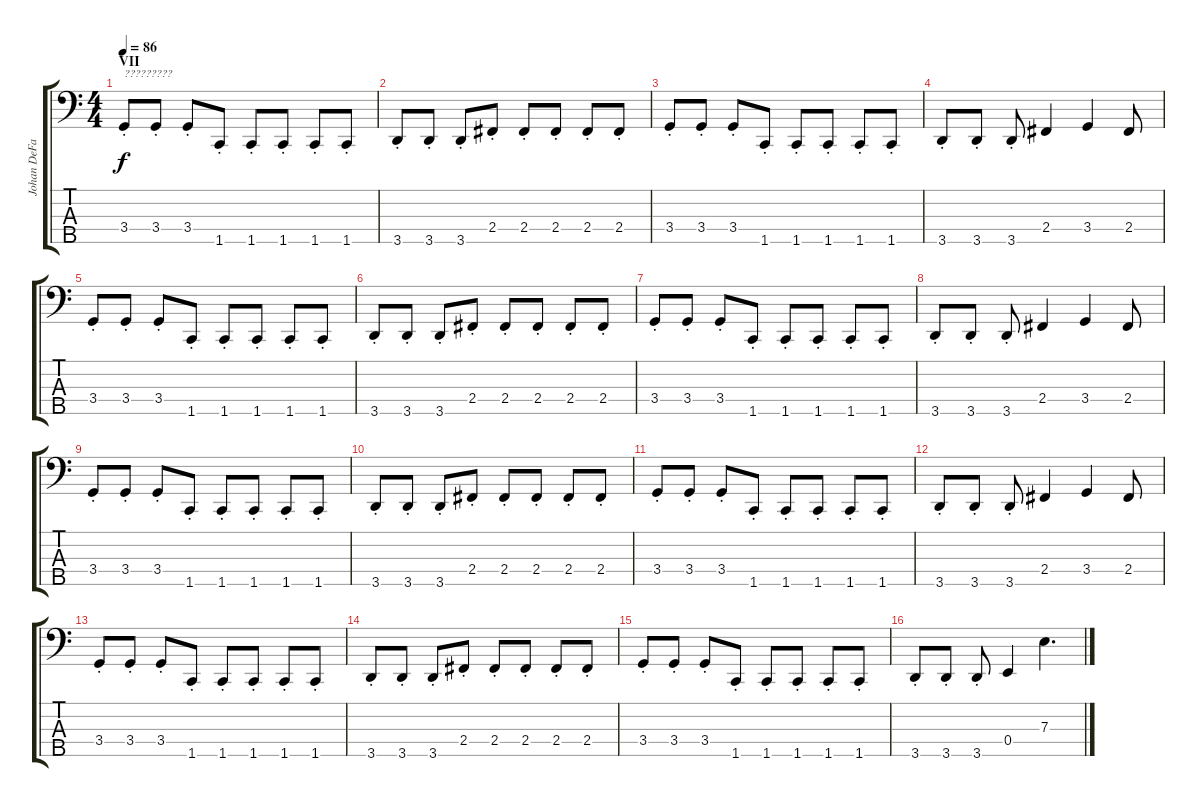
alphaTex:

\track ("Johan DeFarfalla - Bass" "Johan DeFa") {instrument fretlessbass}
\staff {score tabs}
\tuning (G2 D2 A1 E1 B0) {hide}
\ts (4 4)
\section ("" "VII")
\tempo 86
\clef f4
\ks c
3.4{st}.8{txt "?????????" dy f} 3.4{st}.8 3.4{st}.8 1.5{st}.8 1.5{st}.8 1.5{st}.8 1.5{st}.8 1.5{st}.8 |
3.5{st}.8 3.5{st}.8 3.5{st}.8 2.4{st}.8 2.4{st}.8 2.4{st}.8 2.4{st}.8 2.4{st}.8 |
3.4{st}.8 3.4{st}.8 3.4{st}.8 1.5{st}.8 1.5{st}.8 1.5{st}.8 1.5{st}.8 1.5{st}.8 |
3.5{st}.8 3.5{st}.8 3.5{st}.8 2.4.4 3.4.4 2.4.8 |
3.4{st}.8 3.4{st}.8 3.4{st}.8 1.5{st}.8 1.5{st}.8 1.5{st}.8 1.5{st}.8 1.5{st}.8 |
3.5{st}.8 3.5{st}.8 3.5{st}.8 2.4{st}.8 2.4{st}.8 2.4{st}.8 2.4{st}.8 2.4{st}.8 |
3.4{st}.8 3.4{st}.8 3.4{st}.8 1.5{st}.8 1.5{st}.8 1.5{st}.8 1.5{st}.8 1.5{st}.8 |
3.5{st}.8 3.5{st}.8 3.5{st}.8 2.4.4 3.4.4 2.4.8 |
3.4{st}.8 3.4{st}.8 3.4{st}.8 1.5{st}.8 1.5{st}.8 1.5{st}.8 1.5{st}.8 1.5{st}.8 |
3.5{st}.8 3.5{st}.8 3.5{st}.8 2.4{st}.8 2.4{st}.8 2.4{st}.8 2.4{st}.8 2.4{st}.8 |
3.4{st}.8 3.4{st}.8 3.4{st}.8 1.5{st}.8 1.5{st}.8 1.5{st}.8 1.5{st}.8 1.5{st}.8 |
3.5{st}.8 3.5{st}.8 3.5{st}.8 2.4.4 3.4.4 2.4.8 |
3.4{st}.8 3.4{st}.8 3.4{st}.8 1.5{st}.8 1.5{st}.8 1.5{st}.8 1.5{st}.8 1.5{st}.8 |
3.5{st}.8 3.5{st}.8 3.5{st}.8 2.4{st}.8 2.4{st}.8 2.4{st}.8 2.4{st}.8 2.4{st}.8 |
3.4{st}.8 3.4{st}.8 3.4{st}.8 1.5{st}.8 1.5{st}.8 1.5{st}.8 1.5{st}.8 1.5{st}.8 |
3.5{st}.8 3.5{st}.8 3.5{st}.8 0.4.4 7.3.4{d}
